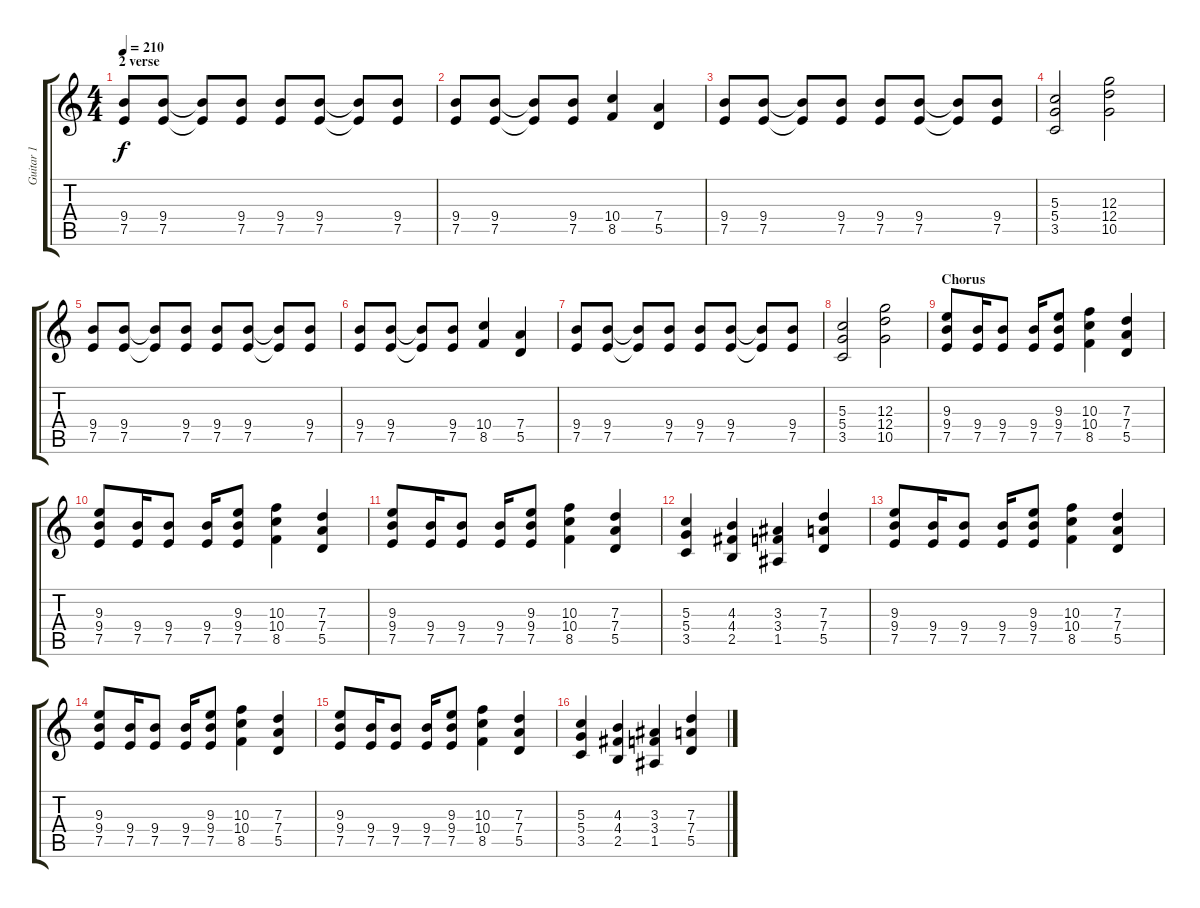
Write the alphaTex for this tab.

\track ("Guitar 1" "Guitar 1") {instrument overdrivenguitar}
\staff {score tabs}
\tuning (E4 B3 G3 D3 A2 E2) {hide}
\ts (4 4)
\section ("" "2 verse")
\tempo 210
\clef g2
\ks c
(9.4 7.5).8{dy f} (9.4 7.5).8 (9.4{t} 7.5{t}).8 (9.4 7.5).8 (9.4 7.5).8 (9.4 7.5).8 (9.4{t} 7.5{t}).8 (9.4 7.5).8 |
(9.4 7.5).8 (9.4 7.5).8 (9.4{t} 7.5{t}).8 (9.4 7.5).8 (10.4 8.5).4 (7.4 5.5).4 |
(9.4 7.5).8 (9.4 7.5).8 (9.4{t} 7.5{t}).8 (9.4 7.5).8 (9.4 7.5).8 (9.4 7.5).8 (9.4{t} 7.5{t}).8 (9.4 7.5).8 |
(5.3 5.4 3.5).2 (12.3 12.4 10.5).2 |
(9.4 7.5).8 (9.4 7.5).8 (9.4{t} 7.5{t}).8 (9.4 7.5).8 (9.4 7.5).8 (9.4 7.5).8 (9.4{t} 7.5{t}).8 (9.4 7.5).8 |
(9.4 7.5).8 (9.4 7.5).8 (9.4{t} 7.5{t}).8 (9.4 7.5).8 (10.4 8.5).4 (7.4 5.5).4 |
(9.4 7.5).8 (9.4 7.5).8 (9.4{t} 7.5{t}).8 (9.4 7.5).8 (9.4 7.5).8 (9.4 7.5).8 (9.4{t} 7.5{t}).8 (9.4 7.5).8 |
(5.3 5.4 3.5).2 (12.3 12.4 10.5).2 |
\section ("" "Chorus")
(9.3 9.4 7.5).8 (9.4 7.5).16 (9.4 7.5).8 (9.4 7.5).16 (9.3 9.4 7.5).8 (10.3 10.4 8.5).4 (7.3 7.4 5.5).4 |
(9.3 9.4 7.5).8 (9.4 7.5).16 (9.4 7.5).8 (9.4 7.5).16 (9.3 9.4 7.5).8 (10.3 10.4 8.5).4 (7.3 7.4 5.5).4 |
(9.3 9.4 7.5).8 (9.4 7.5).16 (9.4 7.5).8 (9.4 7.5).16 (9.3 9.4 7.5).8 (10.3 10.4 8.5).4 (7.3 7.4 5.5).4 |
(5.3 5.4 3.5).4 (4.3 4.4 2.5).4 (3.3 3.4 1.5).4 (7.3 7.4 5.5).4 |
(9.3 9.4 7.5).8 (9.4 7.5).16 (9.4 7.5).8 (9.4 7.5).16 (9.3 9.4 7.5).8 (10.3 10.4 8.5).4 (7.3 7.4 5.5).4 |
(9.3 9.4 7.5).8 (9.4 7.5).16 (9.4 7.5).8 (9.4 7.5).16 (9.3 9.4 7.5).8 (10.3 10.4 8.5).4 (7.3 7.4 5.5).4 |
(9.3 9.4 7.5).8 (9.4 7.5).16 (9.4 7.5).8 (9.4 7.5).16 (9.3 9.4 7.5).8 (10.3 10.4 8.5).4 (7.3 7.4 5.5).4 |
(5.3 5.4 3.5).4 (4.3 4.4 2.5).4 (3.3 3.4 1.5).4 (7.3 7.4 5.5).4
